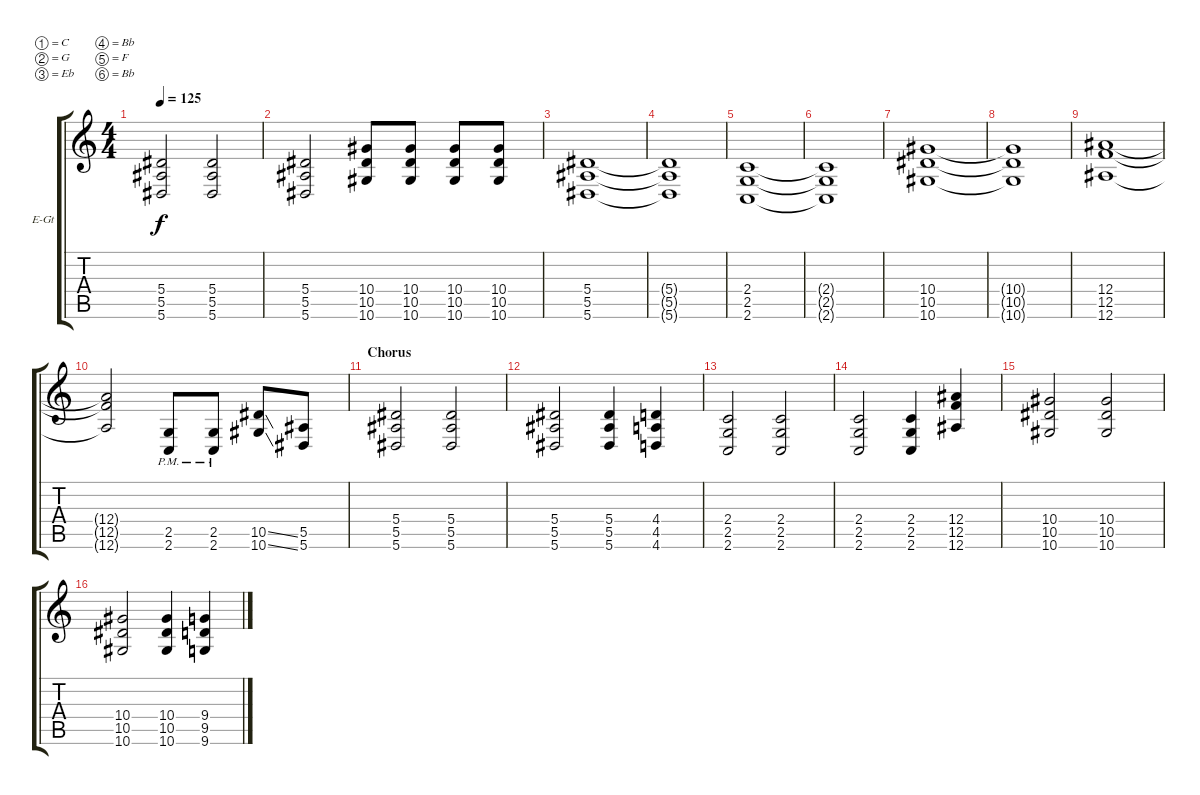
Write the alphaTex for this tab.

\bracketExtendMode groupsimilarinstruments
\firstSystemTrackNameOrientation horizontal
\otherSystemsTrackNameOrientation horizontal
\track ("Rythm (Ben Burnley)" "E-Gt") {instrument overdrivenguitar}
\staff {score tabs}
\tuning (C4 G3 Eb3 Bb2 F2 Bb1)
\ts (4 4)
\tempo 125
\clef g2
\ks c
(5.4 5.5 5.6).2{dy f} (5.4 5.5 5.6).2 |
(5.4 5.5 5.6).2 (10.4 10.5 10.6).8 (10.4 10.5 10.6).8 (10.4 10.5 10.6).8 (10.4 10.5 10.6).8 |
(5.4 5.5 5.6).1 |
(5.4{t} 5.5{t} 5.6{t}).1 |
(2.4 2.5 2.6).1 |
(2.4{t} 2.5{t} 2.6{t}).1 |
(10.4 10.5 10.6).1 |
(10.4{t} 10.5{t} 10.6{t}).1 |
(12.4 12.5 12.6).1 |
(12.4{t} 12.5{t} 12.6{t}).2 (2.5 2.6{pm}).8 (2.5 2.6{pm}).8 (10.5{ss} 10.6{ss}).8 (5.5 5.6).8 |
\section ("" "Chorus")
(5.4 5.5 5.6).2 (5.4 5.5 5.6).2 |
(5.4 5.5 5.6).2 (5.4 5.5 5.6).4 (4.4 4.5 4.6).4 |
(2.4 2.5 2.6).2 (2.4 2.5 2.6).2 |
(2.4 2.5 2.6).2 (2.4 2.5 2.6).4 (12.4 12.5 12.6).4 |
(10.4 10.5 10.6).2 (10.4 10.5 10.6).2 |
(10.4 10.5 10.6).2 (10.4 10.5 10.6).4 (9.4 9.5 9.6).4
